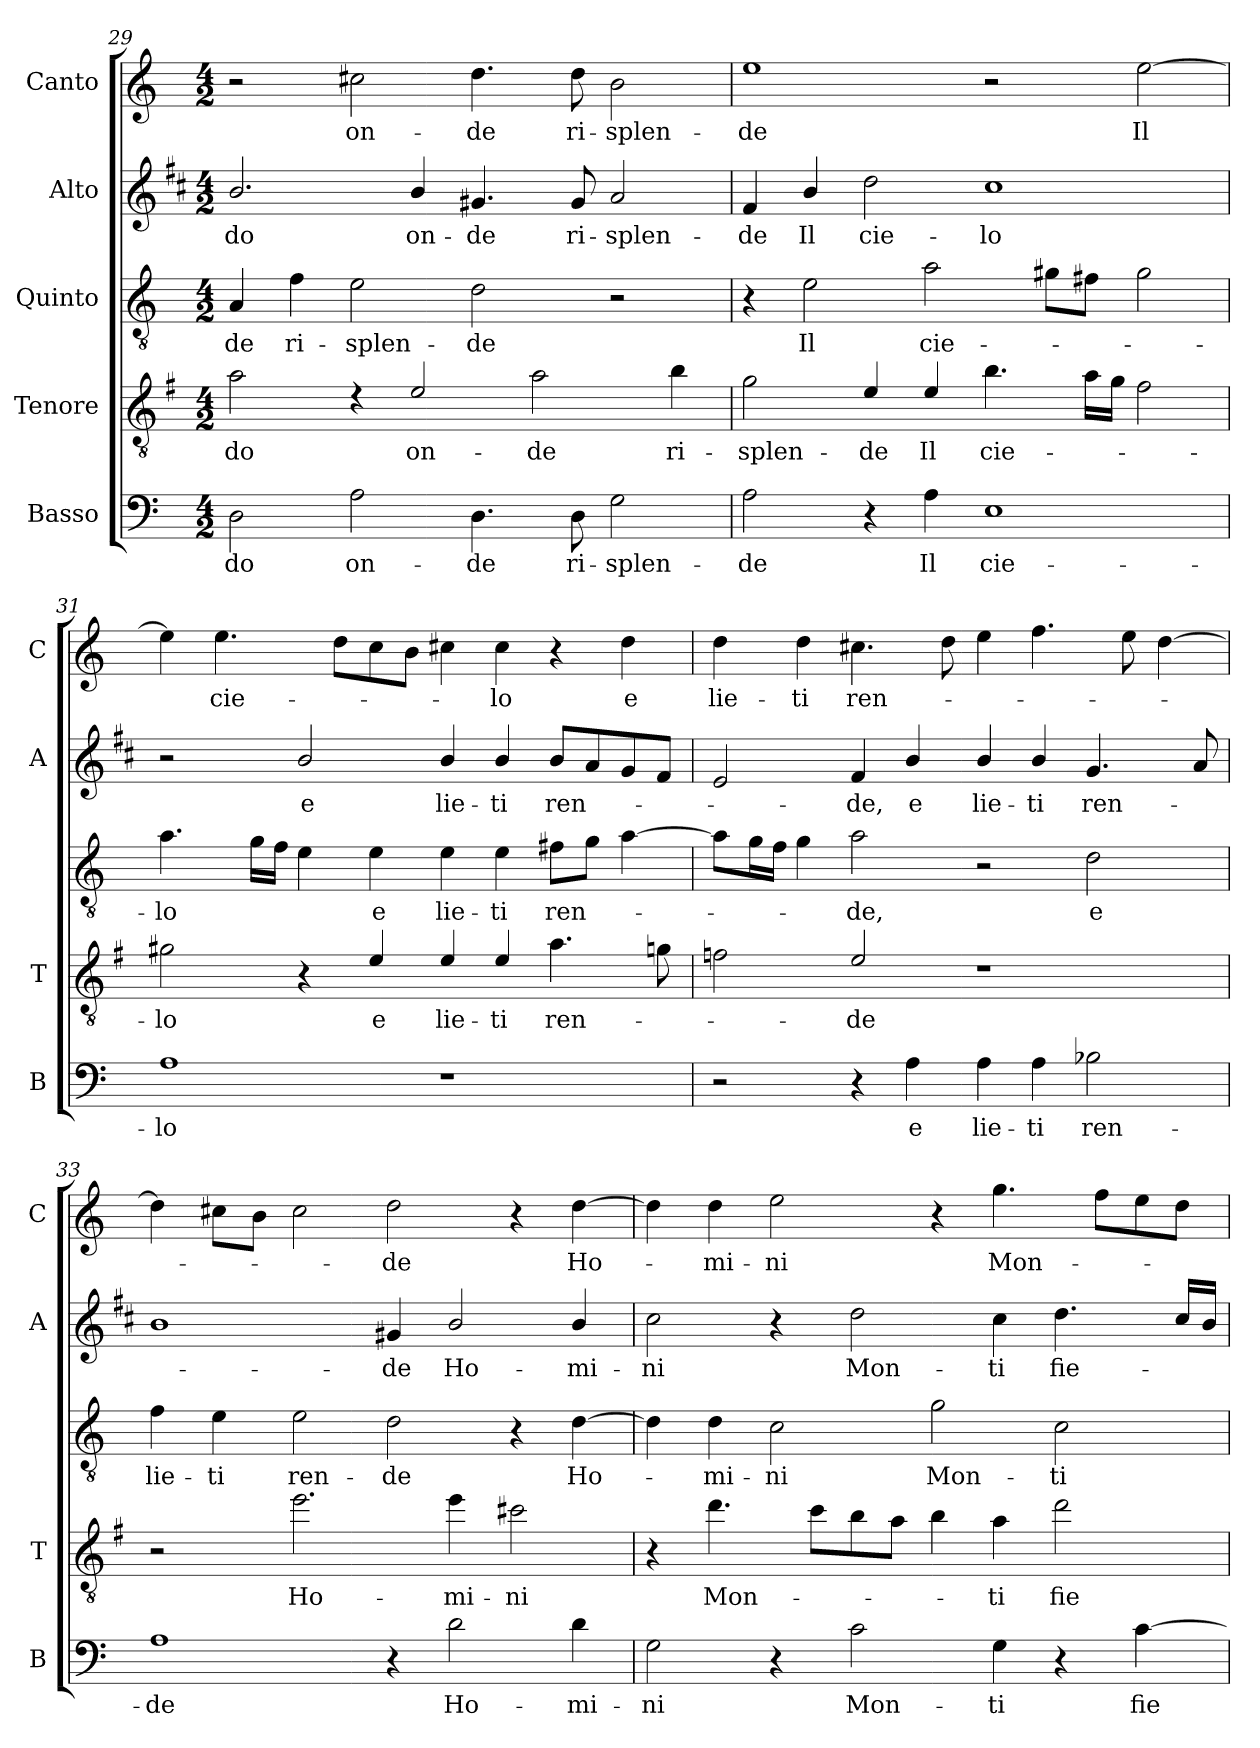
**kern	**text	**kern	**text	**kern	**text	**kern	**text	**kern	**text
*part5	*part5	*part4	*part4	*part3	*part3	*part2	*part2	*part1	*part1
*staff5	*staff5	*staff4	*staff4	*staff3	*staff3	*staff2	*staff2	*staff1	*staff1
*I"Basso	*	*I"Tenore	*	*I"Quinto	*	*I"Alto	*	*I"Canto	*
*I'B	*	*I'T	*	*	*	*I'A	*	*I'C	*
*clefF4	*	*clefGv2	*	*clefGv2	*	*clefG2	*	*clefG2	*
*	*	*ITrd4c7	*	*	*	*ITrd1c2	*	*	*
*k[]	*	*k[]	*	*k[]	*	*k[]	*	*k[]	*
*C:	*	*C:	*	*C:	*	*C:	*	*C:	*
*M4/2	*	*M4/2	*	*M4/2	*	*M4/2	*	*M4/2	*
=29	=29	=29	=29	=29	=29	=29	=29	=29	=29
!	!LO:LY:b	!	!LO:LY:b	!	!LO:LY:b	!	!LO:LY:b	!	!
2D\	-do	2d\	-do	4A/	-de	2.a/	-do	2r	.
!	!	!	!	!	!LO:LY:b	!	!	!	!
.	.	.	.	4f\	ri-	.	.	.	.
!	!LO:LY:b	!	!	!	!LO:LY:b	!	!	!	!LO:LY:b
2A\	on-	4rc	.	2e\	-splen-	.	.	2cc#X\	on-
!	!	!	!LO:LY:b	!	!	!	!LO:LY:b	!	!
.	.	2A/	on-	.	.	4a/	on-	.	.
!	!LO:LY:b	!	!	!	!LO:LY:b	!	!LO:LY:b	!	!LO:LY:b
4.D\	-de	.	.	2d\	-de	4.f#X/	-de	4.dd\	-de
!	!	!	!LO:LY:b	!	!	!	!	!	!
.	.	2d\	-de	.	.	.	.	.	.
!	!LO:LY:b	!	!	!	!	!	!LO:LY:b	!	!LO:LY:b
8D\	ri-	.	.	.	.	8f#/	ri-	8dd\	ri-
!	!LO:LY:b	!	!	!	!	!	!LO:LY:b	!	!LO:LY:b
2G\	-splen-	.	.	2r	.	2g/	-splen-	2b\	-splen-
!	!	!	!LO:LY:b	!	!	!	!	!	!
.	.	4e\	ri-	.	.	.	.	.	.
!!LO:LB:g=z
=30	=30	=30	=30	=30	=30	=30	=30	=30	=30
!	!LO:LY:b	!	!LO:LY:b	!	!	!	!LO:LY:b	!	!LO:LY:b
2A\	-de	2c\	-splen-	4r	.	4e/	-de	1ee	-de
!	!	!	!	!	!LO:LY:b	!	!LO:LY:b	!	!
.	.	.	.	2e\	Il	4a/	Il	.	.
!	!	!	!LO:LY:b	!	!	!	!LO:LY:b	!	!
4r	.	4A/	-de	.	.	2cc\	cie-	.	.
!	!LO:LY:b	!	!LO:LY:b	!	!LO:LY:b	!	!	!	!
4A\	Il	4A/	Il	2a\	cie-	.	.	.	.
!	!LO:LY:b	!	!LO:LY:b	!	!	!	!LO:LY:b	!	!
1E	cie-	4.e\	cie-	.	.	1b	-lo	2r	.
.	.	.	.	8g#X\L	.	.	.	.	.
.	.	16d\LL	.	8f#X\J	.	.	.	.	.
.	.	16c\JJ	.	.	.	.	.	.	.
!	!	!	!	!	!	!	!	!	!LO:LY:b
.	.	2B\	.	2g#\	.	.	.	[2ee\	Il
=31	=31	=31	=31	=31	=31	=31	=31	=31	=31
!	!LO:LY:b	!	!LO:LY:b	!	!LO:LY:b	!	!	!	!
1A	-lo	2c#X\	-lo	4.a\	-lo	2r	.	4ee\]	.
!	!	!	!	!	!	!	!	!	!LO:LY:b
.	.	.	.	.	.	.	.	4.ee\	cie-
.	.	.	.	16g\LL	.	.	.	.	.
.	.	.	.	16f\JJ	.	.	.	.	.
!	!	!	!	!	!	!	!LO:LY:b	!	!
.	.	4r	.	4e\	.	2a/	e	.	.
.	.	.	.	.	.	.	.	8dd\L	.
!	!	!	!LO:LY:b	!	!LO:LY:b	!	!	!	!
.	.	4A/	e	4e\	e	.	.	8cc\	.
.	.	.	.	.	.	.	.	8b\J	.
!	!	!	!LO:LY:b	!	!LO:LY:b	!	!LO:LY:b	!	!
1r	.	4A/	lie-	4e\	lie-	4a/	lie-	4cc#X\	.
!	!	!	!LO:LY:b	!	!LO:LY:b	!	!LO:LY:b	!	!LO:LY:b
.	.	4A/	-ti	4e\	-ti	4a/	-ti	4cc#\	-lo
!	!	!	!LO:LY:b	!	!LO:LY:b	!	!LO:LY:b	!	!
.	.	4.d\	ren-	8f#X\L	ren-	8a/L	ren-	4r	.
.	.	.	.	8g\J	.	8g/	.	.	.
!	!	!	!	!	!	!	!	!	!LO:LY:b
.	.	.	.	[4a\	.	8f/	.	4dd\	e
.	.	8cn\	.	.	.	8e/J	.	.	.
=32	=32	=32	=32	=32	=32	=32	=32	=32	=32
!	!	!	!	!	!	!	!	!	!LO:LY:b
2r	.	2B-X\	.	8a\L]	.	2d/	.	4dd\	lie-
.	.	.	.	16g\L	.	.	.	.	.
.	.	.	.	16f\JJ	.	.	.	.	.
!	!	!	!	!	!	!	!	!	!LO:LY:b
.	.	.	.	4g\	.	.	.	4dd\	-ti
!	!	!	!LO:LY:b	!	!LO:LY:b	!	!LO:LY:b	!	!LO:LY:b
4r	.	2A/	-de	2a\	-de,	4e/	-de,	4.cc#X\	ren-
!	!LO:LY:b	!	!	!	!	!	!LO:LY:b	!	!
4A\	e	.	.	.	.	4a/	e	.	.
.	.	.	.	.	.	.	.	8dd\	.
!	!LO:LY:b	!	!	!	!	!	!LO:LY:b	!	!
4A\	lie-	1r	.	2r	.	4a/	lie-	4ee\	.
!	!LO:LY:b	!	!	!	!	!	!LO:LY:b	!	!
4A\	-ti	.	.	.	.	4a/	-ti	4.ff\	.
!	!LO:LY:b	!	!	!	!LO:LY:b	!	!LO:LY:b	!	!
2B-X\	ren-	.	.	2d\	e	4.f/	ren-	.	.
.	.	.	.	.	.	.	.	8ee\	.
.	.	.	.	.	.	.	.	[4dd\	.
.	.	.	.	.	.	8g/	.	.	.
!!LO:PB:g=z
=33	=33	=33	=33	=33	=33	=33	=33	=33	=33
!	!LO:LY:b	!	!	!	!LO:LY:b	!	!	!	!
1A	-de	2r	.	4f\	lie-	1a	.	4dd\]	.
!	!	!	!	!	!LO:LY:b	!	!	!	!
.	.	.	.	4e\	-ti	.	.	8cc#X\L	.
.	.	.	.	.	.	.	.	8b\J	.
!	!	!	!LO:LY:b	!	!LO:LY:b	!	!	!	!
.	.	2.a\	Ho-	2e\	ren-	.	.	2cc#\	.
!	!	!	!	!	!LO:LY:b	!	!LO:LY:b	!	!LO:LY:b
4r	.	.	.	2d\	-de	4f#X/	-de	2dd\	-de
!	!LO:LY:b	!	!LO:LY:b	!	!	!	!LO:LY:b	!	!
2d\	Ho-	4a\	-mi-	.	.	2a/	Ho-	.	.
!	!	!	!LO:LY:b	!	!	!	!	!	!
.	.	2f#X\	-ni	4r	.	.	.	4r	.
!	!LO:LY:b	!	!	!	!LO:LY:b	!	!LO:LY:b	!	!LO:LY:b
4d\	-mi-	.	.	[4d\	Ho-	4a/	-mi-	[4dd\	Ho-
=34	=34	=34	=34	=34	=34	=34	=34	=34	=34
!	!LO:LY:b	!	!	!	!	!	!LO:LY:b	!	!
2G\	-ni	4r	.	4d\]	.	2b\	-ni	4dd\]	.
!	!	!	!LO:LY:b	!	!LO:LY:b	!	!	!	!LO:LY:b
.	.	4.g\	Mon-	4d\	-mi-	.	.	4dd\	-mi-
!	!	!	!	!	!LO:LY:b	!	!	!	!LO:LY:b
4r	.	.	.	2c\	-ni	4r	.	2ee\	-ni
.	.	8f\L	.	.	.	.	.	.	.
!	!LO:LY:b	!	!	!	!	!	!LO:LY:b	!	!
2c\	Mon-	8e\	.	.	.	2cc\	Mon-	.	.
.	.	8d\J	.	.	.	.	.	.	.
!	!	!	!	!	!LO:LY:b	!	!	!	!
.	.	4e\	.	2g\	Mon-	.	.	4r	.
!	!LO:LY:b	!	!LO:LY:b	!	!	!	!LO:LY:b	!	!LO:LY:b
4G\	-ti	4d\	-ti	.	.	4b\	-ti	4.gg\	Mon-
!	!	!	!LO:LY:b	!	!LO:LY:b	!	!LO:LY:b	!	!
4r	.	2g\	fie-	2c\	-ti	4.cc\	fie-	.	.
.	.	.	.	.	.	.	.	8ff\L	.
!	!LO:LY:b	!	!	!	!	!	!	!	!
[4c\	fie-	.	.	.	.	.	.	8ee\	.
.	.	.	.	.	.	16b/LL	.	8dd\J	.
.	.	.	.	.	.	16a/JJ	.	.	.
=	=	=	=	=	=	=	=	=	=
*-	*-	*-	*-	*-	*-	*-	*-	*-	*-
